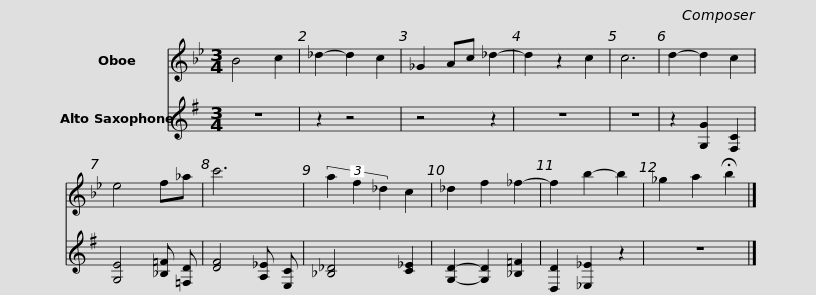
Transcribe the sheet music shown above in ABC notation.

X:1
%%score 1 2
L:1/8
M:3/4
I:linebreak $
K:Bb
V:1 treble
V:2 treble transpose=-9
V:1
 B4 c2 | _d2- d2 c2 | _G2 Ac _d2- | d2 z2 c2 | c6 | %5
 d2- d2 c2 | e4 f_a | c'6 | (3a2 f2 _d2 c2 | _d2 f2 _f2- | %10
 f2 b2- b2 |$ _g2 a2 !fermata!b2 |] %12
V:2
[K:G] z6 | z2 z4 | z4 z2 | z6 | z6 | %5
 z2 [G,G]2 [F,C]2 | [G,E]4 [_B,=F] [=F,D] | [DF]4 [A,_E] [E,C] | [_B,_D]4 [C_E]2 | [G,D]2- [G,D]2 [_B,=F]2 | %10
 [D,D]2 [_E,_E]2 z2 |$ z6 |] %12
